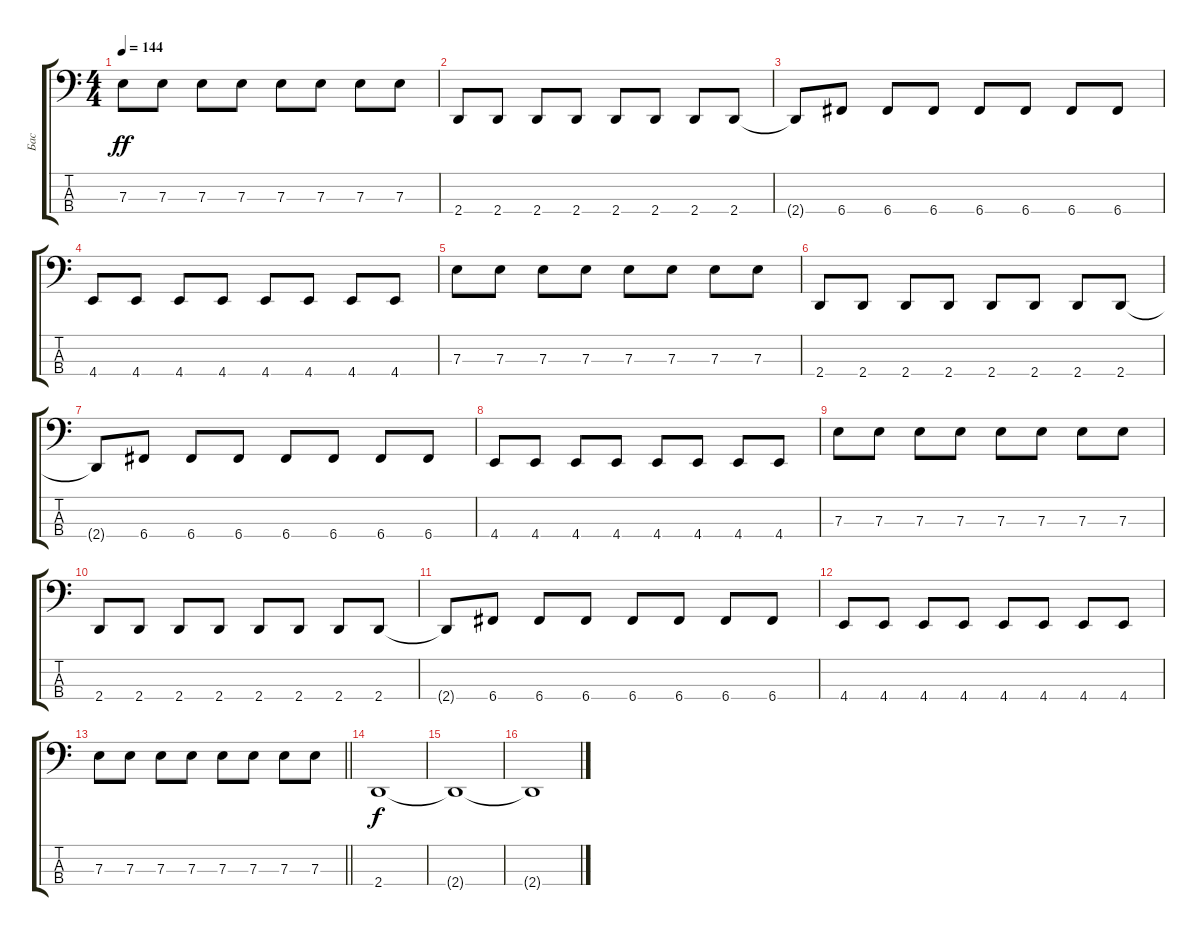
\track ("Бас" "Бас") {instrument electricbassfinger}
\staff {score tabs}
\tuning (G2 D2 A1 C1) {hide}
\ts (4 4)
\tempo 144
\clef f4
\ks c
7.3.8{dy ff} 7.3.8 7.3.8 7.3.8 7.3.8 7.3.8 7.3.8 7.3.8 |
2.4.8 2.4.8 2.4.8 2.4.8 2.4.8 2.4.8 2.4.8 2.4.8 |
2.4{t}.8 6.4.8 6.4.8 6.4.8 6.4.8 6.4.8 6.4.8 6.4.8 |
4.4.8 4.4.8 4.4.8 4.4.8 4.4.8 4.4.8 4.4.8 4.4.8 |
7.3.8 7.3.8 7.3.8 7.3.8 7.3.8 7.3.8 7.3.8 7.3.8 |
2.4.8 2.4.8 2.4.8 2.4.8 2.4.8 2.4.8 2.4.8 2.4.8 |
2.4{t}.8 6.4.8 6.4.8 6.4.8 6.4.8 6.4.8 6.4.8 6.4.8 |
4.4.8 4.4.8 4.4.8 4.4.8 4.4.8 4.4.8 4.4.8 4.4.8 |
7.3.8 7.3.8 7.3.8 7.3.8 7.3.8 7.3.8 7.3.8 7.3.8 |
2.4.8 2.4.8 2.4.8 2.4.8 2.4.8 2.4.8 2.4.8 2.4.8 |
2.4{t}.8 6.4.8 6.4.8 6.4.8 6.4.8 6.4.8 6.4.8 6.4.8 |
4.4.8 4.4.8 4.4.8 4.4.8 4.4.8 4.4.8 4.4.8 4.4.8 |
\barLineRight lightlight
7.3.8 7.3.8 7.3.8 7.3.8 7.3.8 7.3.8 7.3.8 7.3.8 |
2.4.1{dy f volume 7} |
2.4{t}.1 |
2.4{t}.1
